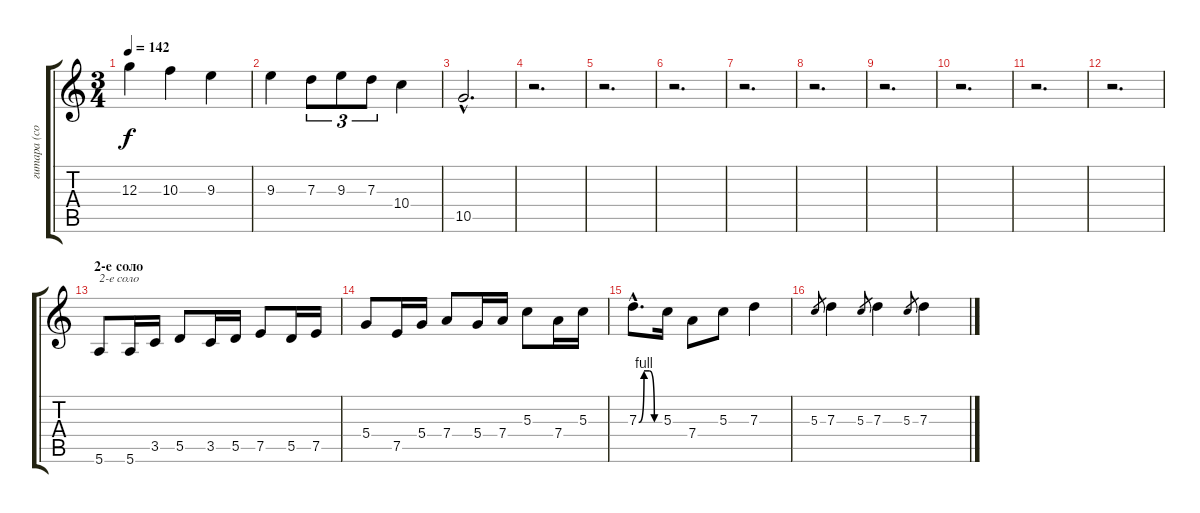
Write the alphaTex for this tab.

\track ("гитара (соло)" "гитара (со") {instrument overdrivenguitar}
\staff {score tabs}
\tuning (E4 B3 G3 D3 A2 E2) {hide}
\ts (3 4)
\tempo 142
\clef g2
\ks c
12.3.4{dy f} 10.3.4 9.3.4 |
9.3.4 7.3.8{tu (3 2)} 9.3.8{tu (3 2)} 7.3.8{tu (3 2)} 10.4.4 |
10.5{hac}.2{d} |
r.2{d} |
r.2{d} |
r.2{d} |
r.2{d} |
r.2{d} |
r.2{d} |
r.2{d} |
r.2{d} |
r.2{d} |
\section ("" "2-е соло")
5.6.8{txt "2-е соло" instrument overdrivenguitar} 5.6.16 3.5.16 5.5.8 3.5.16 5.5.16 7.5.8 5.5.16 7.5.16 |
5.4.8 7.5.16 5.4.16 7.4.8 5.4.16 7.4.16 5.3.8 7.4.16 5.3.16 |
7.3{be (custom 0 0 15 4 30 4 45 0 60 0) hac}.8{d} 5.3.16 7.4.8 5.3.8 7.3.4 |
5.3.8{gr} 7.3.4 5.3.8{gr} 7.3.4 5.3.8{gr} 7.3.4
